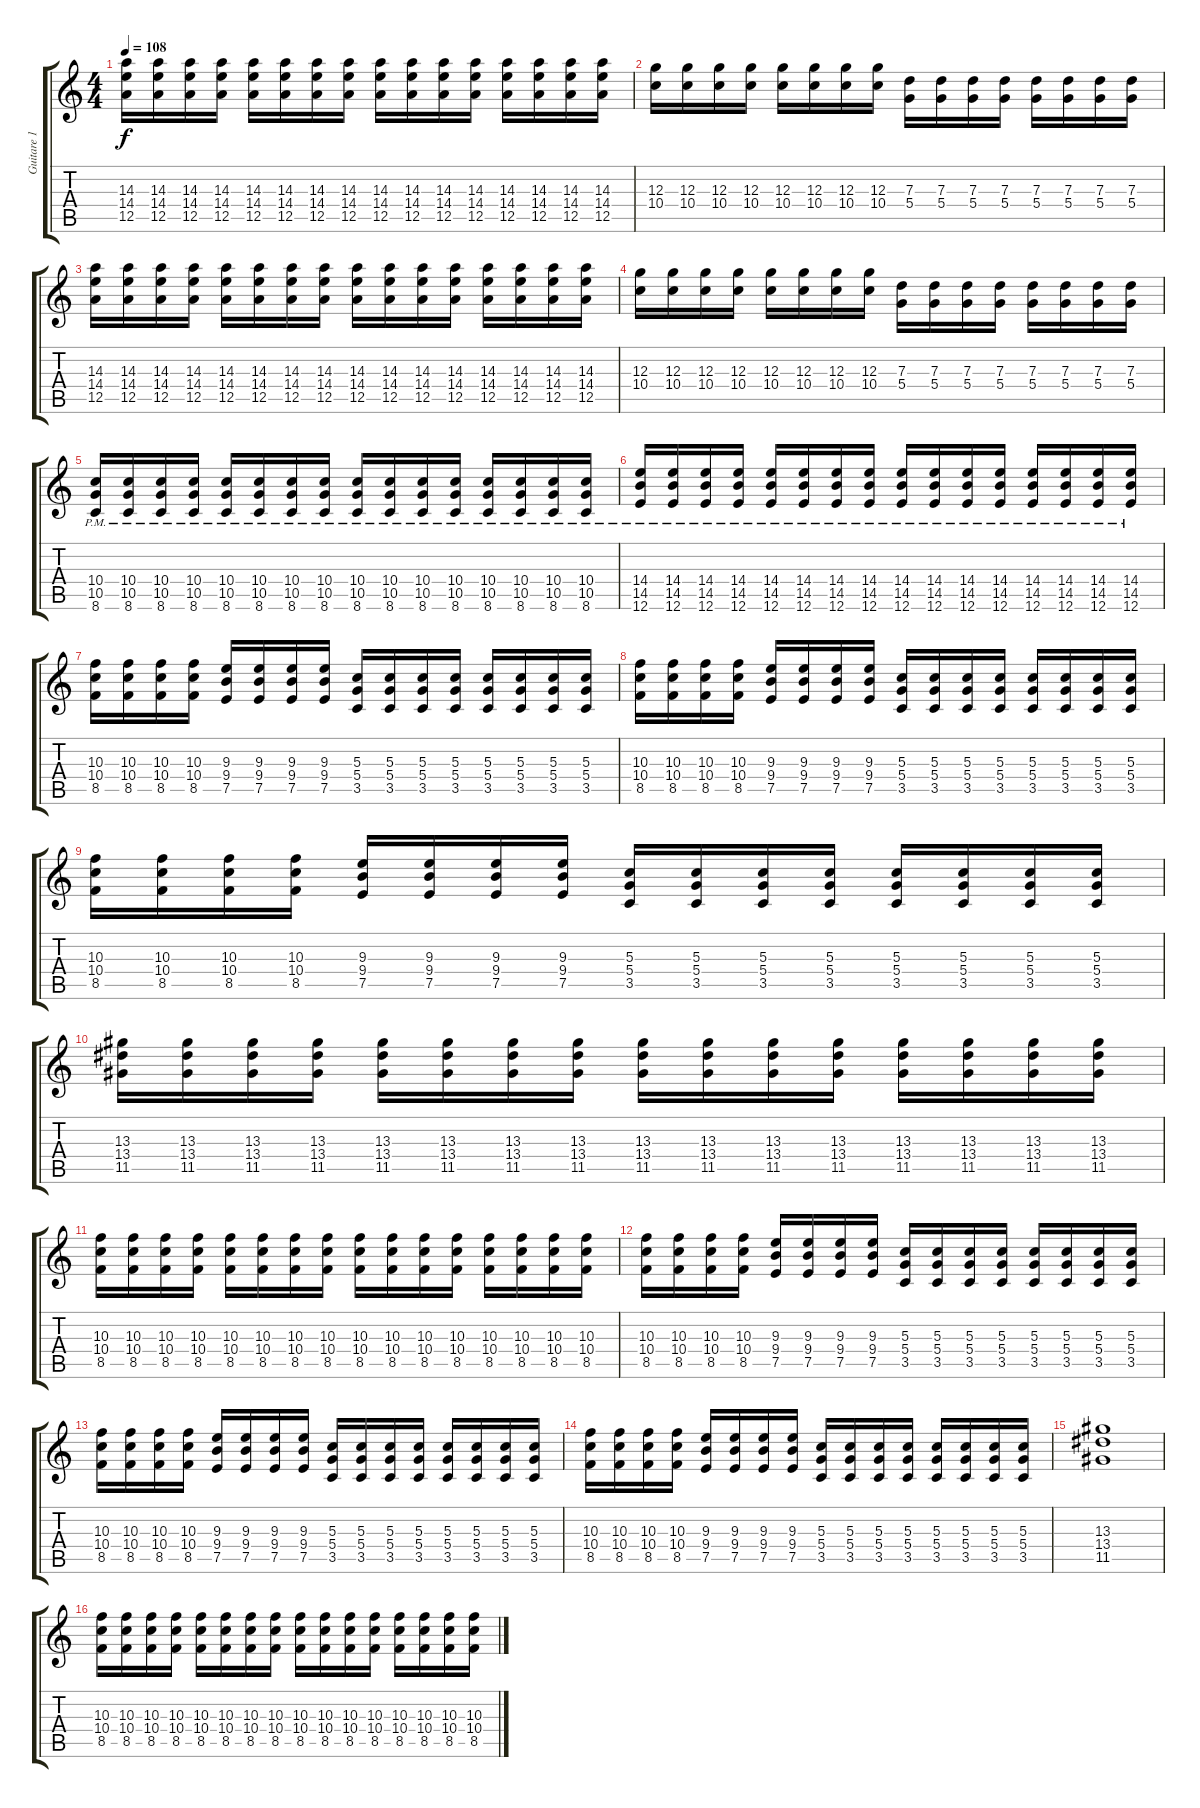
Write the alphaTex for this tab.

\track ("Guitare 1" "Guitare 1") {instrument overdrivenguitar}
\staff {score tabs}
\tuning (E4 B3 G3 D3 A2 E2) {hide}
\ts (4 4)
\tempo 108
\clef g2
\ks c
(14.3 14.4 12.5).16{dy f} (14.3 14.4 12.5).16 (14.3 14.4 12.5).16 (14.3 14.4 12.5).16 (14.3 14.4 12.5).16 (14.3 14.4 12.5).16 (14.3 14.4 12.5).16 (14.3 14.4 12.5).16 (14.3 14.4 12.5).16 (14.3 14.4 12.5).16 (14.3 14.4 12.5).16 (14.3 14.4 12.5).16 (14.3 14.4 12.5).16 (14.3 14.4 12.5).16 (14.3 14.4 12.5).16 (14.3 14.4 12.5).16 |
(12.3 10.4).16 (12.3 10.4).16 (12.3 10.4).16 (12.3 10.4).16 (12.3 10.4).16 (12.3 10.4).16 (12.3 10.4).16 (12.3 10.4).16 (7.3 5.4).16 (7.3 5.4).16 (7.3 5.4).16 (7.3 5.4).16 (7.3 5.4).16 (7.3 5.4).16 (7.3 5.4).16 (7.3 5.4).16 |
(14.3 14.4 12.5).16 (14.3 14.4 12.5).16 (14.3 14.4 12.5).16 (14.3 14.4 12.5).16 (14.3 14.4 12.5).16 (14.3 14.4 12.5).16 (14.3 14.4 12.5).16 (14.3 14.4 12.5).16 (14.3 14.4 12.5).16 (14.3 14.4 12.5).16 (14.3 14.4 12.5).16 (14.3 14.4 12.5).16 (14.3 14.4 12.5).16 (14.3 14.4 12.5).16 (14.3 14.4 12.5).16 (14.3 14.4 12.5).16 |
(12.3 10.4).16 (12.3 10.4).16 (12.3 10.4).16 (12.3 10.4).16 (12.3 10.4).16 (12.3 10.4).16 (12.3 10.4).16 (12.3 10.4).16 (7.3 5.4).16 (7.3 5.4).16 (7.3 5.4).16 (7.3 5.4).16 (7.3 5.4).16 (7.3 5.4).16 (7.3 5.4).16 (7.3 5.4).16 |
(10.4{pm} 10.5{pm} 8.6{pm}).16 (10.4{pm} 10.5{pm} 8.6{pm}).16 (10.4{pm} 10.5{pm} 8.6{pm}).16 (10.4{pm} 10.5{pm} 8.6{pm}).16 (10.4{pm} 10.5{pm} 8.6{pm}).16 (10.4{pm} 10.5{pm} 8.6{pm}).16 (10.4{pm} 10.5{pm} 8.6{pm}).16 (10.4{pm} 10.5{pm} 8.6{pm}).16 (10.4{pm} 10.5{pm} 8.6{pm}).16 (10.4{pm} 10.5{pm} 8.6{pm}).16 (10.4{pm} 10.5{pm} 8.6{pm}).16 (10.4{pm} 10.5{pm} 8.6{pm}).16 (10.4{pm} 10.5{pm} 8.6{pm}).16 (10.4{pm} 10.5{pm} 8.6{pm}).16 (10.4{pm} 10.5{pm} 8.6{pm}).16 (10.4{pm} 10.5{pm} 8.6{pm}).16 |
(14.4{pm} 14.5{pm} 12.6{pm}).16 (14.4{pm} 14.5{pm} 12.6{pm}).16 (14.4{pm} 14.5{pm} 12.6{pm}).16 (14.4{pm} 14.5{pm} 12.6{pm}).16 (14.4{pm} 14.5{pm} 12.6{pm}).16 (14.4{pm} 14.5{pm} 12.6{pm}).16 (14.4{pm} 14.5{pm} 12.6{pm}).16 (14.4{pm} 14.5{pm} 12.6{pm}).16 (14.4{pm} 14.5{pm} 12.6{pm}).16 (14.4{pm} 14.5{pm} 12.6{pm}).16 (14.4{pm} 14.5{pm} 12.6{pm}).16 (14.4{pm} 14.5{pm} 12.6{pm}).16 (14.4{pm} 14.5{pm} 12.6{pm}).16 (14.4{pm} 14.5{pm} 12.6{pm}).16 (14.4{pm} 14.5{pm} 12.6{pm}).16 (14.4{pm} 14.5{pm} 12.6{pm}).16 |
(10.3 10.4 8.5).16 (10.3 10.4 8.5).16 (10.3 10.4 8.5).16 (10.3 10.4 8.5).16 (9.3 9.4 7.5).16 (9.3 9.4 7.5).16 (9.3 9.4 7.5).16 (9.3 9.4 7.5).16 (5.3 5.4 3.5).16 (5.3 5.4 3.5).16 (5.3 5.4 3.5).16 (5.3 5.4 3.5).16 (5.3 5.4 3.5).16 (5.3 5.4 3.5).16 (5.3 5.4 3.5).16 (5.3 5.4 3.5).16 |
(10.3 10.4 8.5).16 (10.3 10.4 8.5).16 (10.3 10.4 8.5).16 (10.3 10.4 8.5).16 (9.3 9.4 7.5).16 (9.3 9.4 7.5).16 (9.3 9.4 7.5).16 (9.3 9.4 7.5).16 (5.3 5.4 3.5).16 (5.3 5.4 3.5).16 (5.3 5.4 3.5).16 (5.3 5.4 3.5).16 (5.3 5.4 3.5).16 (5.3 5.4 3.5).16 (5.3 5.4 3.5).16 (5.3 5.4 3.5).16 |
(10.3 10.4 8.5).16 (10.3 10.4 8.5).16 (10.3 10.4 8.5).16 (10.3 10.4 8.5).16 (9.3 9.4 7.5).16 (9.3 9.4 7.5).16 (9.3 9.4 7.5).16 (9.3 9.4 7.5).16 (5.3 5.4 3.5).16 (5.3 5.4 3.5).16 (5.3 5.4 3.5).16 (5.3 5.4 3.5).16 (5.3 5.4 3.5).16 (5.3 5.4 3.5).16 (5.3 5.4 3.5).16 (5.3 5.4 3.5).16 |
(13.3 13.4 11.5).16 (13.3 13.4 11.5).16 (13.3 13.4 11.5).16 (13.3 13.4 11.5).16 (13.3 13.4 11.5).16 (13.3 13.4 11.5).16 (13.3 13.4 11.5).16 (13.3 13.4 11.5).16 (13.3 13.4 11.5).16 (13.3 13.4 11.5).16 (13.3 13.4 11.5).16 (13.3 13.4 11.5).16 (13.3 13.4 11.5).16 (13.3 13.4 11.5).16 (13.3 13.4 11.5).16 (13.3 13.4 11.5).16 |
(10.3 10.4 8.5).16 (10.3 10.4 8.5).16 (10.3 10.4 8.5).16 (10.3 10.4 8.5).16 (10.3 10.4 8.5).16 (10.3 10.4 8.5).16 (10.3 10.4 8.5).16 (10.3 10.4 8.5).16 (10.3 10.4 8.5).16 (10.3 10.4 8.5).16 (10.3 10.4 8.5).16 (10.3 10.4 8.5).16 (10.3 10.4 8.5).16 (10.3 10.4 8.5).16 (10.3 10.4 8.5).16 (10.3 10.4 8.5).16 |
(10.3 10.4 8.5).16 (10.3 10.4 8.5).16 (10.3 10.4 8.5).16 (10.3 10.4 8.5).16 (9.3 9.4 7.5).16 (9.3 9.4 7.5).16 (9.3 9.4 7.5).16 (9.3 9.4 7.5).16 (5.3 5.4 3.5).16 (5.3 5.4 3.5).16 (5.3 5.4 3.5).16 (5.3 5.4 3.5).16 (5.3 5.4 3.5).16 (5.3 5.4 3.5).16 (5.3 5.4 3.5).16 (5.3 5.4 3.5).16 |
(10.3 10.4 8.5).16 (10.3 10.4 8.5).16 (10.3 10.4 8.5).16 (10.3 10.4 8.5).16 (9.3 9.4 7.5).16 (9.3 9.4 7.5).16 (9.3 9.4 7.5).16 (9.3 9.4 7.5).16 (5.3 5.4 3.5).16 (5.3 5.4 3.5).16 (5.3 5.4 3.5).16 (5.3 5.4 3.5).16 (5.3 5.4 3.5).16 (5.3 5.4 3.5).16 (5.3 5.4 3.5).16 (5.3 5.4 3.5).16 |
(10.3 10.4 8.5).16 (10.3 10.4 8.5).16 (10.3 10.4 8.5).16 (10.3 10.4 8.5).16 (9.3 9.4 7.5).16 (9.3 9.4 7.5).16 (9.3 9.4 7.5).16 (9.3 9.4 7.5).16 (5.3 5.4 3.5).16 (5.3 5.4 3.5).16 (5.3 5.4 3.5).16 (5.3 5.4 3.5).16 (5.3 5.4 3.5).16 (5.3 5.4 3.5).16 (5.3 5.4 3.5).16 (5.3 5.4 3.5).16 |
(13.3 13.4 11.5).1 |
(10.3 10.4 8.5).16 (10.3 10.4 8.5).16 (10.3 10.4 8.5).16 (10.3 10.4 8.5).16 (10.3 10.4 8.5).16 (10.3 10.4 8.5).16 (10.3 10.4 8.5).16 (10.3 10.4 8.5).16 (10.3 10.4 8.5).16 (10.3 10.4 8.5).16 (10.3 10.4 8.5).16 (10.3 10.4 8.5).16 (10.3 10.4 8.5).16 (10.3 10.4 8.5).16 (10.3 10.4 8.5).16 (10.3 10.4 8.5).16
